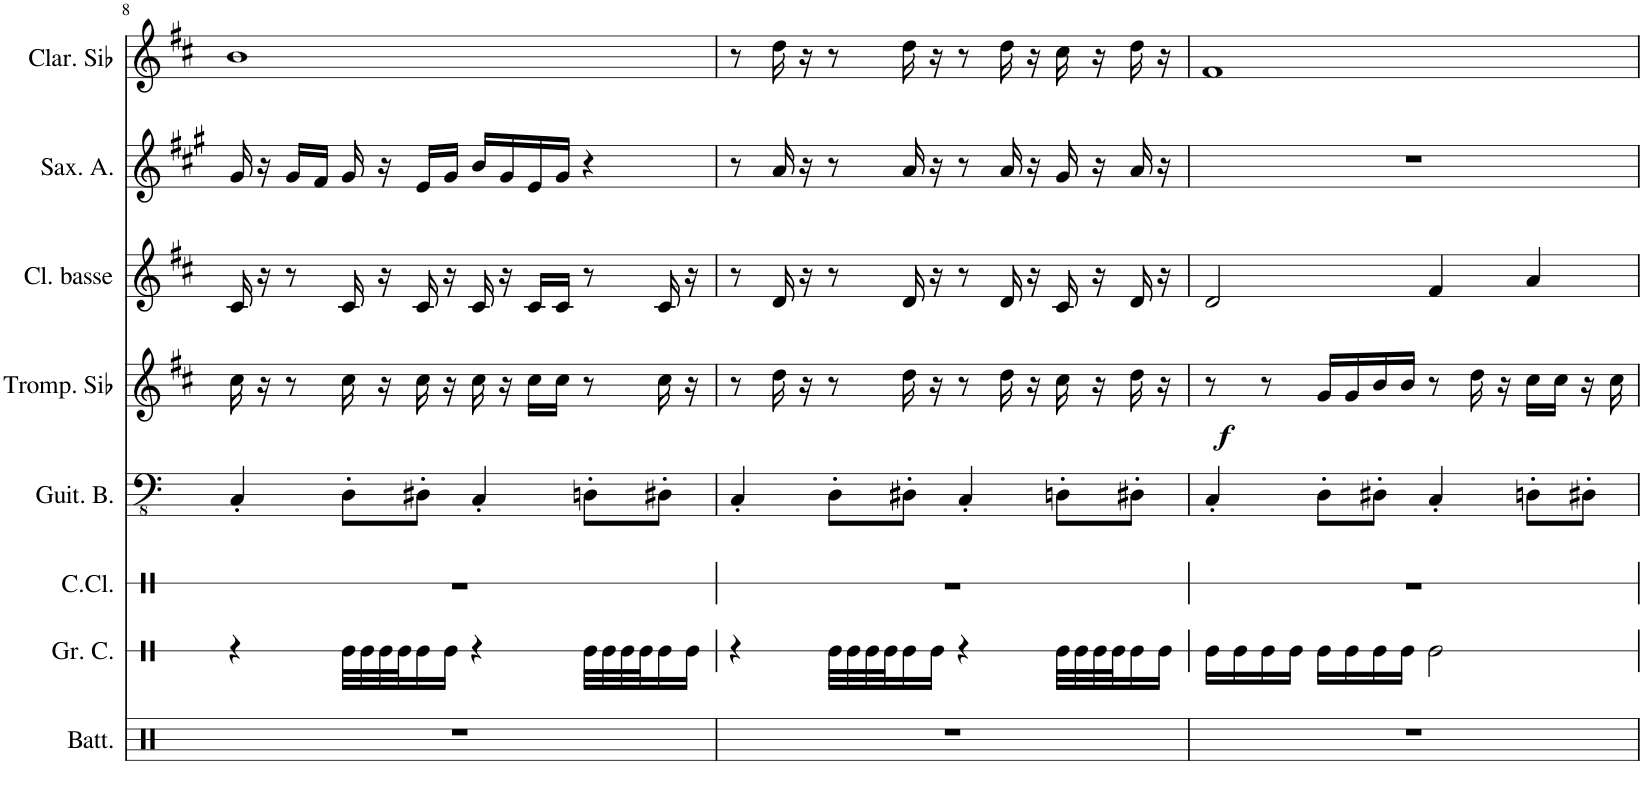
**kern	**kern	**kern	**kern	**kern	**dynam	**kern	**kern	**kern
*part8	*part7	*part6	*part5	*part4	*part4	*part3	*part2	*part1
*staff8	*staff7	*staff6	*staff5	*staff4	*staff4	*staff3	*staff2	*staff1
*I"Batterie	*I"Grosse caisse	*I"Caisse claire	*I"Guitare basse	*I"Trompette en Sib	*	*I"Clarinette Basse	*I"Saxophone Alto	*I"Clarinette en Sib
*I'Batt.	*I'Gr. C.	*I'C.Cl.	*I'Guit. B.	*I'Tromp. Sib	*	*I'Cl. basse	*I'Sax. A.	*I'Clar. Sib
!!LO:PB:g=z
*clefX	*clefX	*clefX	*clefFv4	*clefG2	*	*clefG2	*clefG2	*clefG2
*	*	*	*	*Trd1c2	*	*Trd8c14	*Trd5c9	*Trd1c2
*k[]	*k[]	*k[]	*k[]	*k[f#c#]	*	*k[f#c#]	*k[f#c#g#]	*k[f#c#]
*M4/4	*M4/4	*M4/4	*M4/4	*M4/4	*	*M4/4	*M4/4	*M4/4
=8	=8	=8	=8	=8	=8	=8	=8	=8
1r	4r	1r	4CC'/	16cc#\	.	16c#/	16g#/	1b
.	.	.	.	16r	.	16r	16r	.
.	.	.	.	8r	.	8r	16g#/LL	.
.	.	.	.	.	.	.	16f#/JJ	.
.	32Re\LLL	.	8DD'\L	16cc#\	.	16c#/	16g#/	.
.	32Re\	.	.	.	.	.	.	.
.	32Re\	.	.	16r	.	16r	16r	.
.	32Re\J	.	.	.	.	.	.	.
.	16Re\	.	8DD#X'\J	16cc#\	.	16c#/	16e/LL	.
.	16Re\JJ	.	.	16r	.	16r	16g#/JJ	.
.	4r	.	4CC'/	16cc#\	.	16c#/	16b/LL	.
.	.	.	.	16r	.	16r	16g#/	.
.	.	.	.	16cc#\LL	.	16c#/LL	16e/	.
.	.	.	.	16cc#\JJ	.	16c#/JJ	16g#/JJ	.
.	32Re\LLL	.	8DDn'\L	8r	.	8r	4r	.
.	32Re\	.	.	.	.	.	.	.
.	32Re\	.	.	.	.	.	.	.
.	32Re\J	.	.	.	.	.	.	.
.	16Re\	.	8DD#X'\J	16cc#\	.	16c#/	.	.
.	16Re\JJ	.	.	16r	.	16r	.	.
=9	=9	=9	=9	=9	=9	=9	=9	=9
1r	4r	1r	4CC'/	8r	.	8r	8r	8r
.	.	.	.	16dd\	.	16d/	16a/	16dd\
.	.	.	.	16r	.	16r	16r	16r
.	32Re\LLL	.	8DD'\L	8r	.	8r	8r	8r
.	32Re\	.	.	.	.	.	.	.
.	32Re\	.	.	.	.	.	.	.
.	32Re\J	.	.	.	.	.	.	.
.	16Re\	.	8DD#X'\J	16dd\	.	16d/	16a/	16dd\
.	16Re\JJ	.	.	16r	.	16r	16r	16r
.	4r	.	4CC'/	8r	.	8r	8r	8r
.	.	.	.	16dd\	.	16d/	16a/	16dd\
.	.	.	.	16r	.	16r	16r	16r
.	32Re\LLL	.	8DDn'\L	16cc#\	.	16c#/	16g#/	16cc#\
.	32Re\	.	.	.	.	.	.	.
.	32Re\	.	.	16r	.	16r	16r	16r
.	32Re\J	.	.	.	.	.	.	.
.	16Re\	.	8DD#X'\J	16dd\	.	16d/	16a/	16dd\
.	16Re\JJ	.	.	16r	.	16r	16r	16r
=10	=10	=10	=10	=10	=10	=10	=10	=10
!	!	!	!	!	!LO:DY:b	!	!	!
1r	16Re\LL	1r	4CC'/	8r	f	2d/	1r	1f#
.	16Re\	.	.	.	.	.	.	.
.	16Re\	.	.	8r	.	.	.	.
.	16Re\JJ	.	.	.	.	.	.	.
.	16Re\LL	.	8DD'\L	16g/LL	.	.	.	.
.	16Re\	.	.	16g/	.	.	.	.
.	16Re\	.	8DD#X'\J	16b/	.	.	.	.
.	16Re\JJ	.	.	16b/JJ	.	.	.	.
.	2Re\	.	4CC'/	8r	.	4f#/	.	.
.	.	.	.	16dd\	.	.	.	.
.	.	.	.	16r	.	.	.	.
.	.	.	8DDn'\L	16cc#\LL	.	4a/	.	.
.	.	.	.	16cc#\JJ	.	.	.	.
.	.	.	8DD#X'\J	16r	.	.	.	.
.	.	.	.	16cc#\	.	.	.	.
=	=	=	=	=	=	=	=	=
*-	*-	*-	*-	*-	*-	*-	*-	*-
